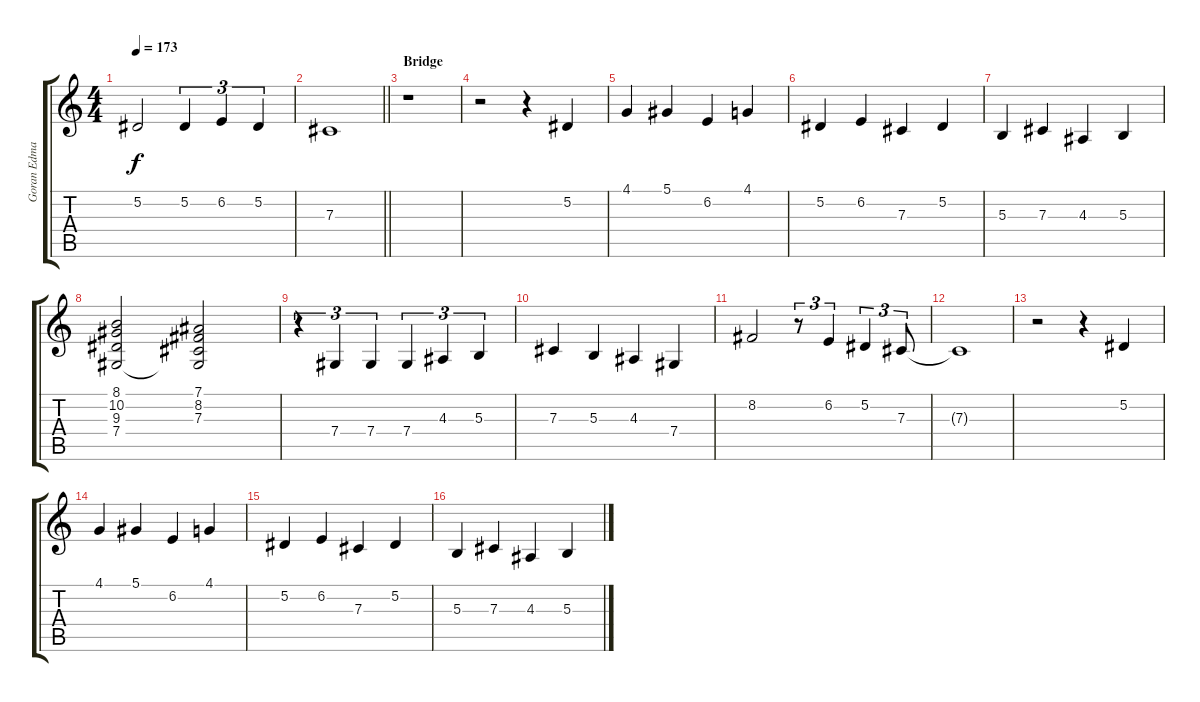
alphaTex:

\track ("Goran Edman" "Goran Edma") {instrument lead2sawtooth}
\staff {score tabs}
\tuning (Eb4 Bb3 Gb3 Db3 Ab2 Eb2) {hide}
\ts (4 4)
\tempo 173
\clef g2
\ks c
5.2.2{dy f} 5.2.4{tu (3 2)} 6.2.4{tu (3 2)} 5.2.4{tu (3 2)} |
\barLineRight lightlight
7.3.1 |
\section ("" "Bridge")
r.1 |
r.2 r.4 5.2.4 |
4.1.4 5.1.4 6.2.4 4.1.4 |
5.2.4 6.2.4 7.3.4 5.2.4 |
5.3.4 7.3.4 4.3.4 5.3.4 |
(8.1 10.2 9.3 7.4).2 (7.1 8.2 7.3 7.4{t}).2 |
r.4{tu (3 2)} 7.4.4{tu (3 2)} 7.4.4{tu (3 2)} 7.4.4{tu (3 2)} 4.3.4{tu (3 2)} 5.3.4{tu (3 2)} |
7.3.4 5.3.4 4.3.4 7.4.4 |
8.2.2 r.8{tu (3 2)} 6.2.4{tu (3 2)} 5.2.4{tu (3 2)} 7.3.8{tu (3 2)} |
7.3{t}.1 |
r.2 r.4 5.2.4 |
4.1.4 5.1.4 6.2.4 4.1.4 |
5.2.4 6.2.4 7.3.4 5.2.4 |
5.3.4 7.3.4 4.3.4 5.3.4
